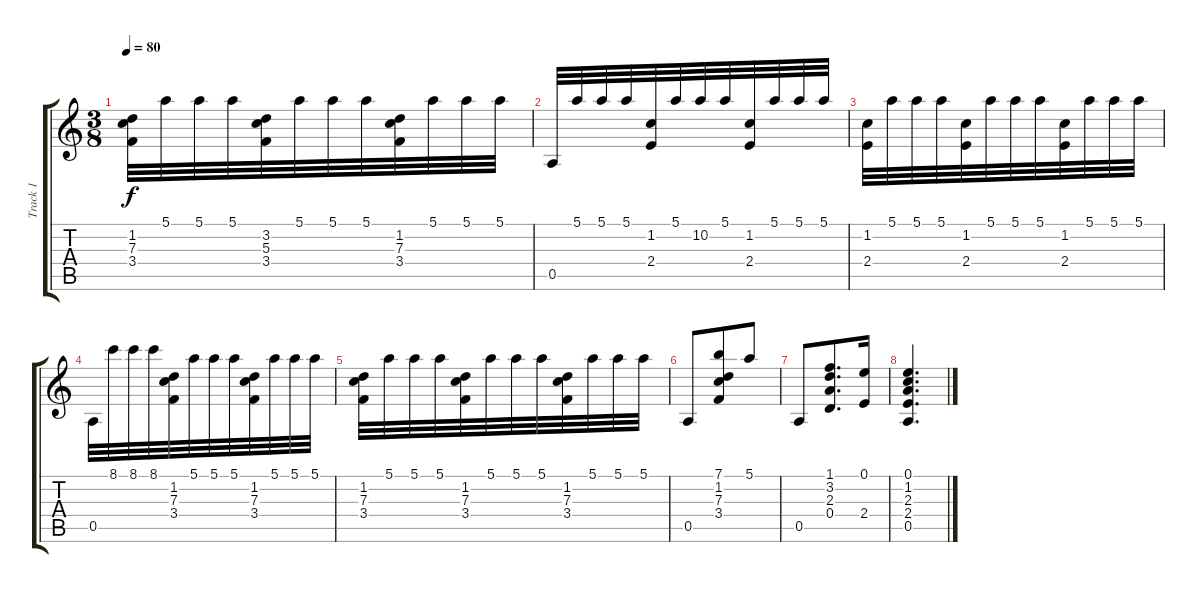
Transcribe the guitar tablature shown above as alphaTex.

\track ("Track 1" "Track 1") {instrument acousticguitarnylon}
\staff {score tabs}
\tuning (E4 B3 G3 D3 A2 E2) {hide}
\ts (3 8)
\tempo 80
\clef g2
\ks c
(1.2 7.3 3.4).32{dy f} 5.1.32 5.1.32 5.1.32 (3.2 5.3 3.4).32 5.1.32 5.1.32 5.1.32 (1.2 7.3 3.4).32 5.1.32 5.1.32 5.1.32 |
0.5.32 5.1.32 5.1.32 5.1.32 (1.2 2.4).32 5.1.32 10.2.32 5.1.32 (1.2 2.4).32 5.1.32 5.1.32 5.1.32 |
(1.2 2.4).32 5.1.32 5.1.32 5.1.32 (1.2 2.4).32 5.1.32 5.1.32 5.1.32 (1.2 2.4).32 5.1.32 5.1.32 5.1.32 |
0.5.32 8.1.32 8.1.32 8.1.32 (1.2 7.3 3.4).32 5.1.32 5.1.32 5.1.32 (1.2 7.3 3.4).32 5.1.32 5.1.32 5.1.32 |
(1.2 7.3 3.4).32 5.1.32 5.1.32 5.1.32 (1.2 7.3 3.4).32 5.1.32 5.1.32 5.1.32 (1.2 7.3 3.4).32 5.1.32 5.1.32 5.1.32 |
0.5.8 (7.1 1.2 7.3 3.4).8 5.1.8 |
0.5.8 (1.1 3.2 2.3 0.4).8{d} (0.1 2.4).16 |
(0.1 1.2 2.3 2.4 0.5).4{d}
